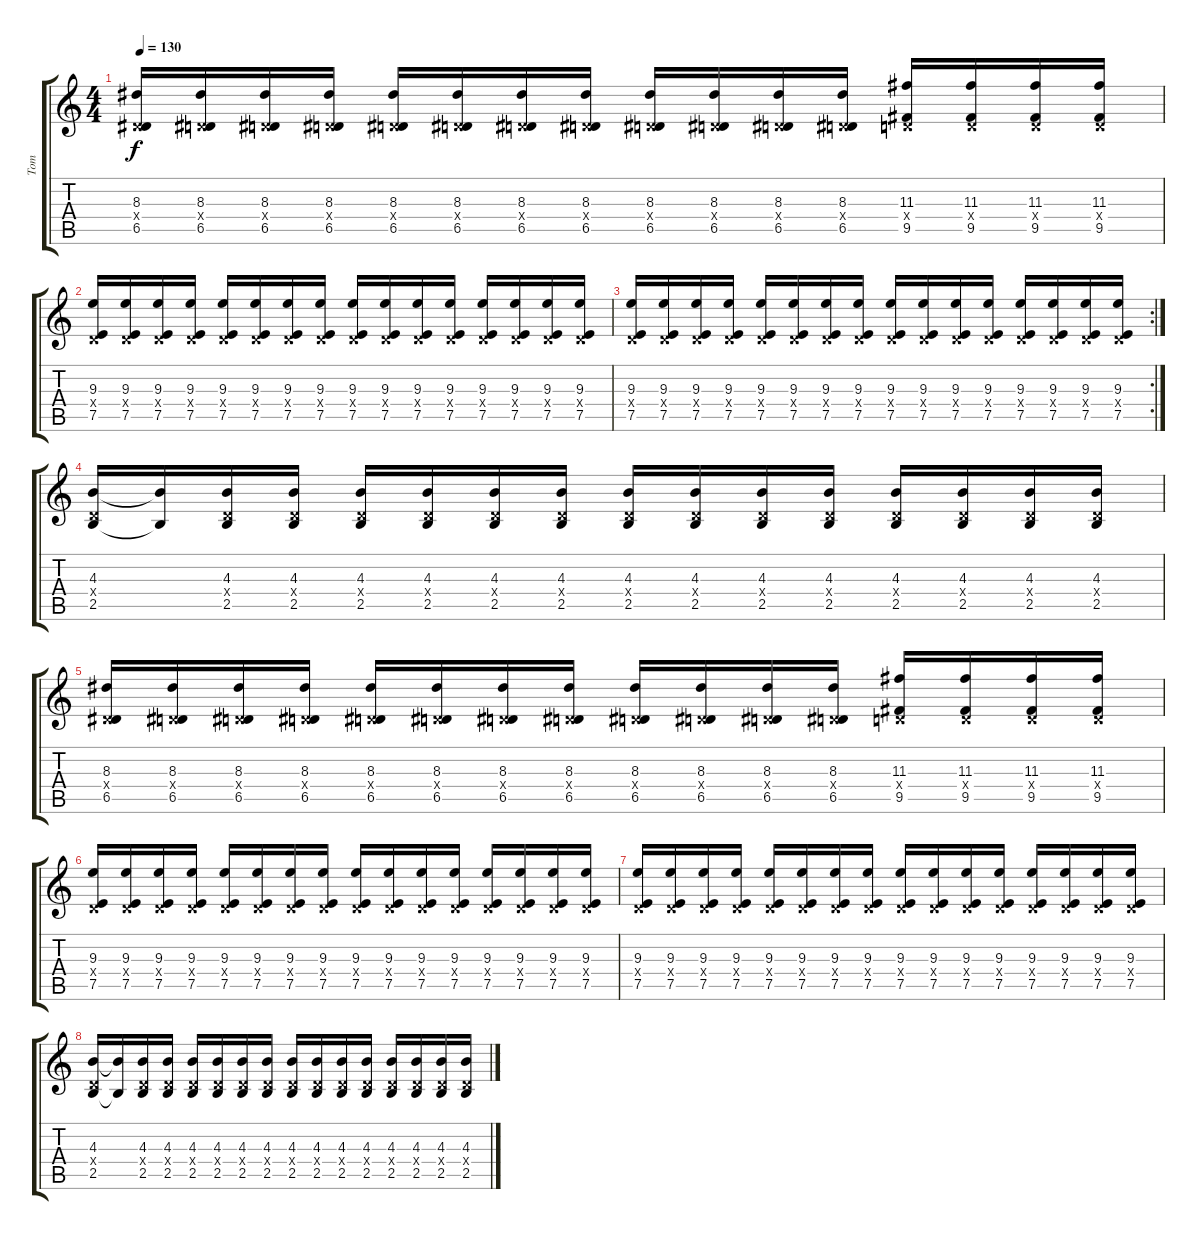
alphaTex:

\track ("Tom" "Tom") {instrument distortionguitar}
\staff {score tabs}
\tuning (E4 B3 G3 D3 A2 E2) {hide}
\ts (4 4)
\tempo 130
\clef g2
\ks c
(8.3 0.4{x} 6.5).16{dy f} (8.3 0.4{x} 6.5).16 (8.3 0.4{x} 6.5).16 (8.3 0.4{x} 6.5).16 (8.3 0.4{x} 6.5).16 (8.3 0.4{x} 6.5).16 (8.3 0.4{x} 6.5).16 (8.3 0.4{x} 6.5).16 (8.3 0.4{x} 6.5).16 (8.3 0.4{x} 6.5).16 (8.3 0.4{x} 6.5).16 (8.3 0.4{x} 6.5).16 (11.3 0.4{x} 9.5).16 (11.3 0.4{x} 9.5).16 (11.3 0.4{x} 9.5).16 (11.3 0.4{x} 9.5).16 |
(9.3 0.4{x} 7.5).16 (9.3 0.4{x} 7.5).16 (9.3 0.4{x} 7.5).16 (9.3 0.4{x} 7.5).16 (9.3 0.4{x} 7.5).16 (9.3 0.4{x} 7.5).16 (9.3 0.4{x} 7.5).16 (9.3 0.4{x} 7.5).16 (9.3 0.4{x} 7.5).16 (9.3 0.4{x} 7.5).16 (9.3 0.4{x} 7.5).16 (9.3 0.4{x} 7.5).16 (9.3 0.4{x} 7.5).16 (9.3 0.4{x} 7.5).16 (9.3 0.4{x} 7.5).16 (9.3 0.4{x} 7.5).16 |
\rc 2
(9.3 0.4{x} 7.5).16 (9.3 0.4{x} 7.5).16 (9.3 0.4{x} 7.5).16 (9.3 0.4{x} 7.5).16 (9.3 0.4{x} 7.5).16 (9.3 0.4{x} 7.5).16 (9.3 0.4{x} 7.5).16 (9.3 0.4{x} 7.5).16 (9.3 0.4{x} 7.5).16 (9.3 0.4{x} 7.5).16 (9.3 0.4{x} 7.5).16 (9.3 0.4{x} 7.5).16 (9.3 0.4{x} 7.5).16 (9.3 0.4{x} 7.5).16 (9.3 0.4{x} 7.5).16 (9.3 0.4{x} 7.5).16 |
(4.3 0.4{x} 2.5).16 (4.3{t} 2.5{t}).16 (4.3 0.4{x} 2.5).16 (4.3 0.4{x} 2.5).16 (4.3 0.4{x} 2.5).16 (4.3 0.4{x} 2.5).16 (4.3 0.4{x} 2.5).16 (4.3 0.4{x} 2.5).16 (4.3 0.4{x} 2.5).16 (4.3 0.4{x} 2.5).16 (4.3 0.4{x} 2.5).16 (4.3 0.4{x} 2.5).16 (4.3 0.4{x} 2.5).16 (4.3 0.4{x} 2.5).16 (4.3 0.4{x} 2.5).16 (4.3 0.4{x} 2.5).16 |
(8.3 0.4{x} 6.5).16 (8.3 0.4{x} 6.5).16 (8.3 0.4{x} 6.5).16 (8.3 0.4{x} 6.5).16 (8.3 0.4{x} 6.5).16 (8.3 0.4{x} 6.5).16 (8.3 0.4{x} 6.5).16 (8.3 0.4{x} 6.5).16 (8.3 0.4{x} 6.5).16 (8.3 0.4{x} 6.5).16 (8.3 0.4{x} 6.5).16 (8.3 0.4{x} 6.5).16 (11.3 0.4{x} 9.5).16 (11.3 0.4{x} 9.5).16 (11.3 0.4{x} 9.5).16 (11.3 0.4{x} 9.5).16 |
(9.3 0.4{x} 7.5).16 (9.3 0.4{x} 7.5).16 (9.3 0.4{x} 7.5).16 (9.3 0.4{x} 7.5).16 (9.3 0.4{x} 7.5).16 (9.3 0.4{x} 7.5).16 (9.3 0.4{x} 7.5).16 (9.3 0.4{x} 7.5).16 (9.3 0.4{x} 7.5).16 (9.3 0.4{x} 7.5).16 (9.3 0.4{x} 7.5).16 (9.3 0.4{x} 7.5).16 (9.3 0.4{x} 7.5).16 (9.3 0.4{x} 7.5).16 (9.3 0.4{x} 7.5).16 (9.3 0.4{x} 7.5).16 |
(9.3 0.4{x} 7.5).16 (9.3 0.4{x} 7.5).16 (9.3 0.4{x} 7.5).16 (9.3 0.4{x} 7.5).16 (9.3 0.4{x} 7.5).16 (9.3 0.4{x} 7.5).16 (9.3 0.4{x} 7.5).16 (9.3 0.4{x} 7.5).16 (9.3 0.4{x} 7.5).16 (9.3 0.4{x} 7.5).16 (9.3 0.4{x} 7.5).16 (9.3 0.4{x} 7.5).16 (9.3 0.4{x} 7.5).16 (9.3 0.4{x} 7.5).16 (9.3 0.4{x} 7.5).16 (9.3 0.4{x} 7.5).16 |
(4.3 0.4{x} 2.5).16 (4.3{t} 2.5{t}).16 (4.3 0.4{x} 2.5).16 (4.3 0.4{x} 2.5).16 (4.3 0.4{x} 2.5).16 (4.3 0.4{x} 2.5).16 (4.3 0.4{x} 2.5).16 (4.3 0.4{x} 2.5).16 (4.3 0.4{x} 2.5).16 (4.3 0.4{x} 2.5).16 (4.3 0.4{x} 2.5).16 (4.3 0.4{x} 2.5).16 (4.3 0.4{x} 2.5).16 (4.3 0.4{x} 2.5).16 (4.3 0.4{x} 2.5).16 (4.3 0.4{x} 2.5).16
